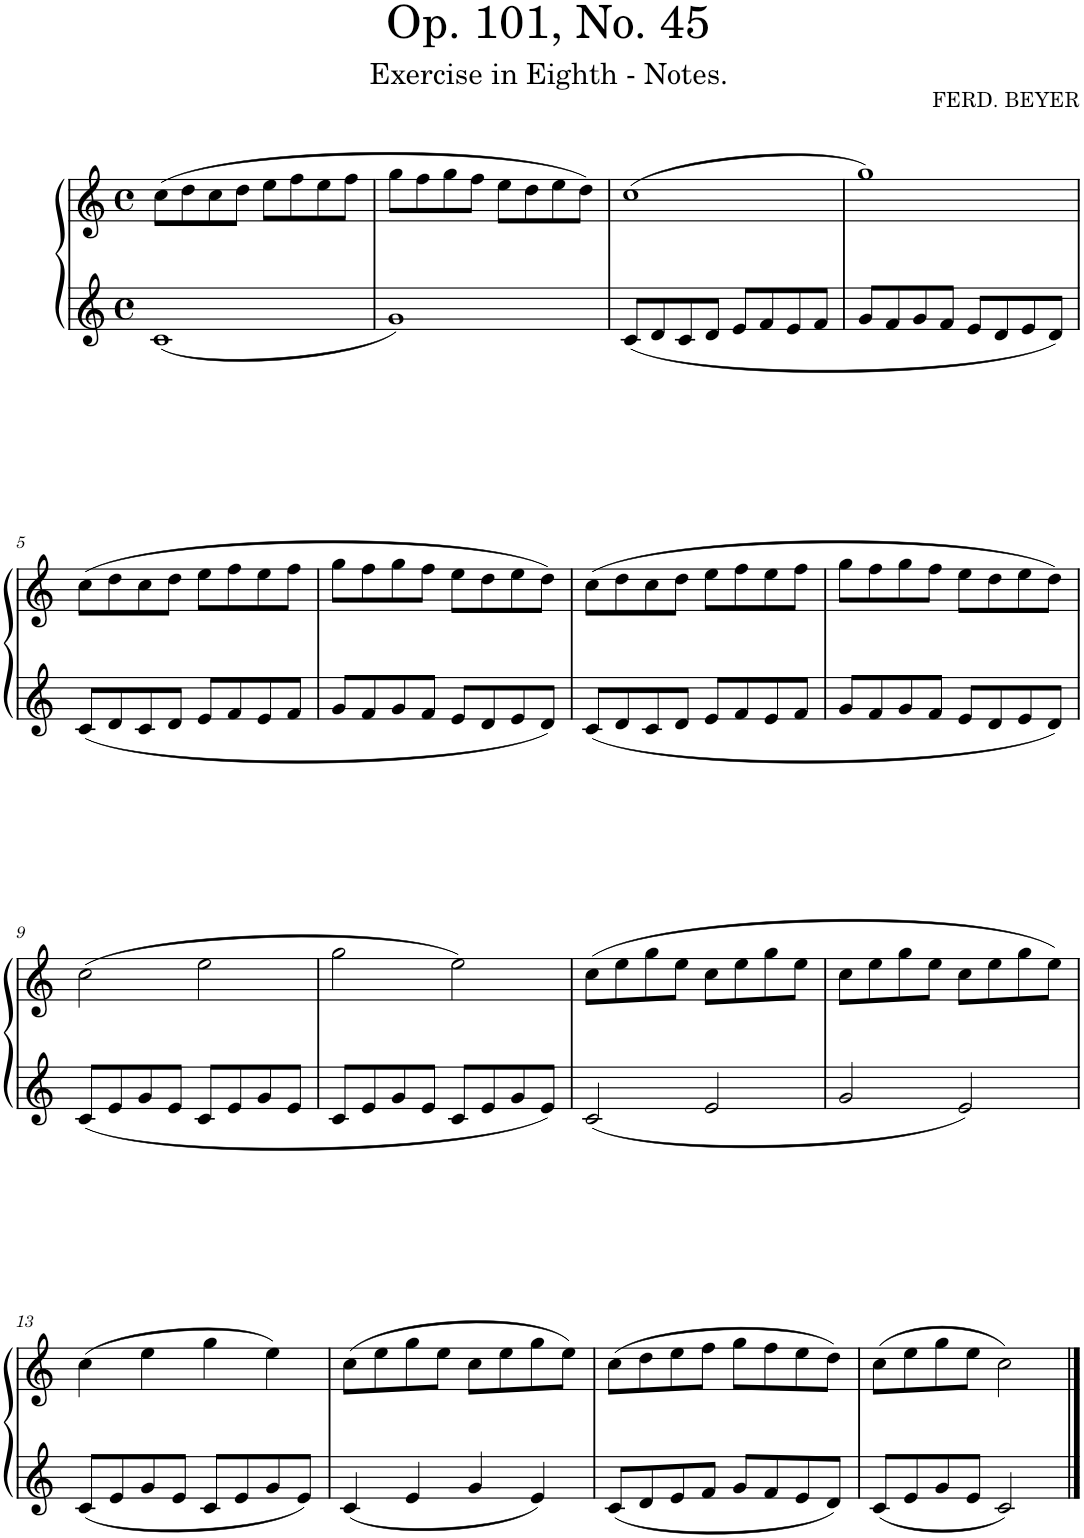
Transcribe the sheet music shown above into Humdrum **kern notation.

**kern	**kern
*part1	*part1
*staff2	*staff1
*I"Piano	*
*I'Pno.	*
*clefG2	*clefG2
*k[]	*k[]
*M4/4	*M4/4
*met(c)	*met(c)
=1	=1
1c	(8cc\L
.	8dd\
.	8cc\
.	8dd\J
.	8ee\L
.	8ff\
.	8ee\
.	8ff\J
=2	=2
1g	8gg\L
.	8ff\
.	8gg\
.	8ff\J
.	8ee\L
.	8dd\
.	8ee\
.	8dd\J)
=3	=3
8c/L	(1cc
8d/	.
8c/	.
8d/J	.
8e/L	.
8f/	.
8e/	.
8f/J	.
=4	=4
8g/L	1gg)
8f/	.
8g/	.
8f/J	.
8e/L	.
8d/	.
8e/	.
8d/J	.
!!LO:LB:g=z
=5	=5
8c/L	(8cc\L
8d/	8dd\
8c/	8cc\
8d/J	8dd\J
8e/L	8ee\L
8f/	8ff\
8e/	8ee\
8f/J	8ff\J
=6	=6
8g/L	8gg\L
8f/	8ff\
8g/	8gg\
8f/J	8ff\J
8e/L	8ee\L
8d/	8dd\
8e/	8ee\
8d/J	8dd\J)
=7	=7
8c/L	(8cc\L
8d/	8dd\
8c/	8cc\
8d/J	8dd\J
8e/L	8ee\L
8f/	8ff\
8e/	8ee\
8f/J	8ff\J
=8	=8
8g/L	8gg\L
8f/	8ff\
8g/	8gg\
8f/J	8ff\J
8e/L	8ee\L
8d/	8dd\
8e/	8ee\
8d/J	8dd\J)
!!LO:LB:g=z
=9	=9
8c/L	(2cc\
8e/	.
8g/	.
8e/J	.
8c/L	2ee\
8e/	.
8g/	.
8e/J	.
=10	=10
8c/L	2gg\
8e/	.
8g/	.
8e/J	.
8c/L	2ee\)
8e/	.
8g/	.
8e/J	.
=11	=11
2c/	(8cc\L
.	8ee\
.	8gg\
.	8ee\J
2e/	8cc\L
.	8ee\
.	8gg\
.	8ee\J
=12	=12
2g/	8cc\L
.	8ee\
.	8gg\
.	8ee\J
2e/	8cc\L
.	8ee\
.	8gg\
.	8ee\J)
!!LO:LB:g=z
=13	=13
8c/L	(4cc\
8e/	.
8g/	4ee\
8e/J	.
8c/L	4gg\
8e/	.
8g/	4ee\)
8e/J	.
=14	=14
4c/	(8cc\L
.	8ee\
4e/	8gg\
.	8ee\J
4g/	8cc\L
.	8ee\
4e/	8gg\
.	8ee\J)
=15	=15
8c/L	(8cc\L
8d/	8dd\
8e/	8ee\
8f/J	8ff\J
8g/L	8gg\L
8f/	8ff\
8e/	8ee\
8d/J	8dd\J)
=16	=16
8c/L	(8cc\L
8e/	8ee\
8g/	8gg\
8e/J	8ee\J
2c/	2cc\)
==	==
*-	*-
